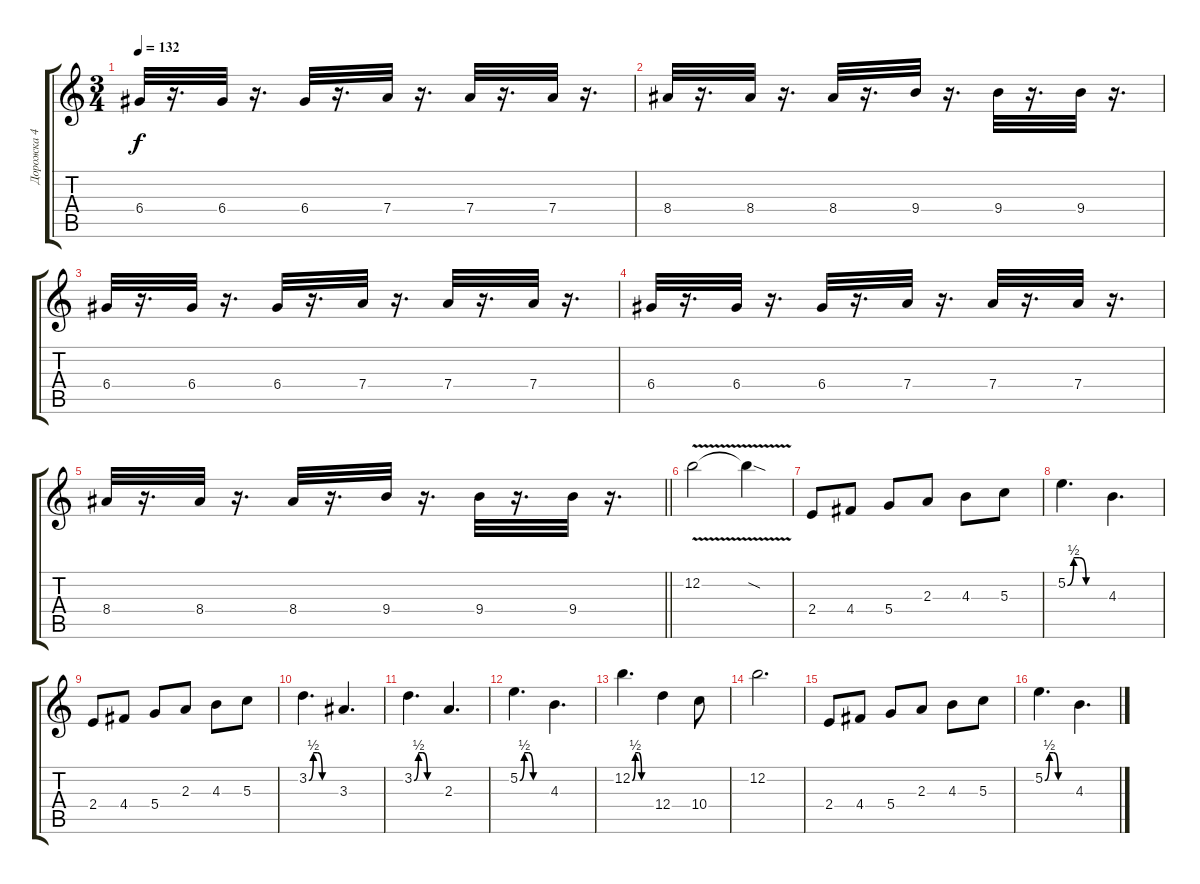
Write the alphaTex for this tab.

\track ("Дорожка 4" "Дорожка 4") {instrument electricguitarclean}
\staff {score tabs}
\tuning (E4 B3 G3 D3 A2 E2) {hide}
\ts (3 4)
\tempo 132
\clef g2
\ks c
6.4.32{dy f} r.16{d} 6.4.32 r.16{d} 6.4.32 r.16{d} 7.4.32 r.16{d} 7.4.32 r.16{d} 7.4.32 r.16{d} |
8.4.32 r.16{d} 8.4.32 r.16{d} 8.4.32 r.16{d} 9.4.32 r.16{d} 9.4.32 r.16{d} 9.4.32 r.16{d} |
6.4.32 r.16{d} 6.4.32 r.16{d} 6.4.32 r.16{d} 7.4.32 r.16{d} 7.4.32 r.16{d} 7.4.32 r.16{d} |
6.4.32 r.16{d} 6.4.32 r.16{d} 6.4.32 r.16{d} 7.4.32 r.16{d} 7.4.32 r.16{d} 7.4.32 r.16{d} |
\barLineRight lightlight
8.4.32 r.16{d} 8.4.32 r.16{d} 8.4.32 r.16{d} 9.4.32 r.16{d} 9.4.32 r.16{d} 9.4.32 r.16{d} |
\section ("" "")
12.2{v}.2 12.2{sod t}.4 |
2.4.8{volume 13 instrument electricguitarclean} 4.4.8 5.4.8 2.3.8 4.3.8 5.3.8 |
5.2{be (custom 0 0 10 2 20 2 30 0 60 0)}.4{d} 4.3.4{d} |
2.4.8 4.4.8 5.4.8 2.3.8 4.3.8 5.3.8 |
3.2{be (custom 0 0 10 2 20 2 30 0 60 0)}.4{d} 3.3.4{d} |
3.2{be (custom 0 0 10 2 20 2 30 0 60 0)}.4{d} 2.3.4{d} |
5.2{be (custom 0 0 10 2 20 2 30 0 60 0)}.4{d} 4.3.4{d} |
12.2{be (custom 0 0 10 2 20 2 30 0 60 0)}.4{d} 12.4.4 10.4.8 |
12.2.2{d} |
2.4.8 4.4.8 5.4.8 2.3.8 4.3.8 5.3.8 |
5.2{be (custom 0 0 10 2 20 2 30 0 60 0)}.4{d} 4.3.4{d}
